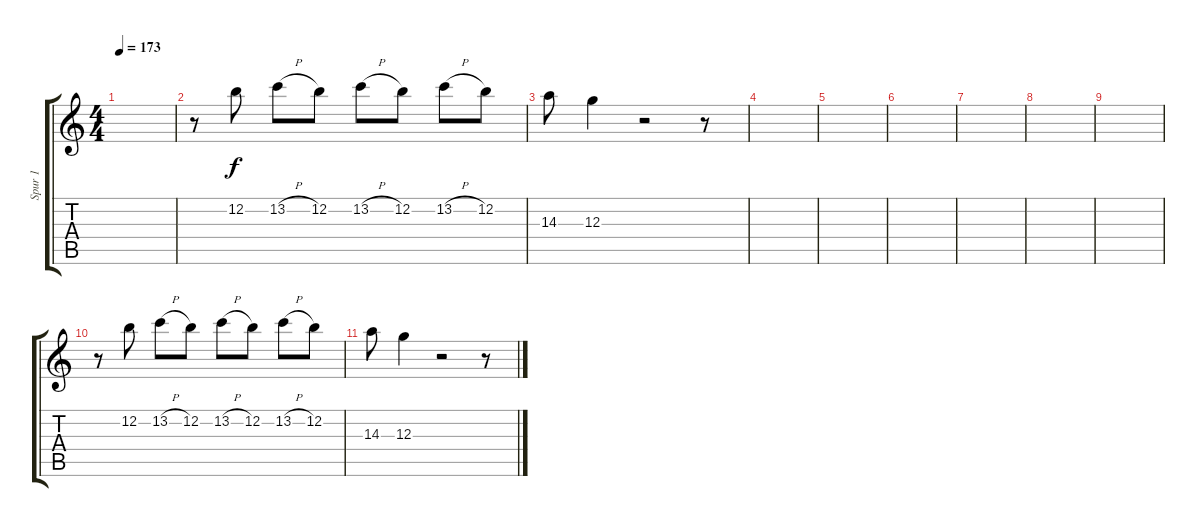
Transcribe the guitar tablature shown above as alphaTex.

\track ("Spur 1" "Spur 1") {instrument overdrivenguitar}
\staff {score tabs}
\tuning (E4 B3 G3 D3 A2 E2) {hide}
\ts (4 4)
\tempo 173
\clef g2
\ks c
|
r.8 12.2.8{volume 13} 13.2{h}.8 12.2.8 13.2{h}.8 12.2.8 13.2{h}.8 12.2.8 |
14.3.8 12.3.4 r.2 r.8 |
|
|
|
|
|
|
r.8 12.2.8{volume 13} 13.2{h}.8 12.2.8 13.2{h}.8 12.2.8 13.2{h}.8 12.2.8 |
14.3.8 12.3.4 r.2 r.8
